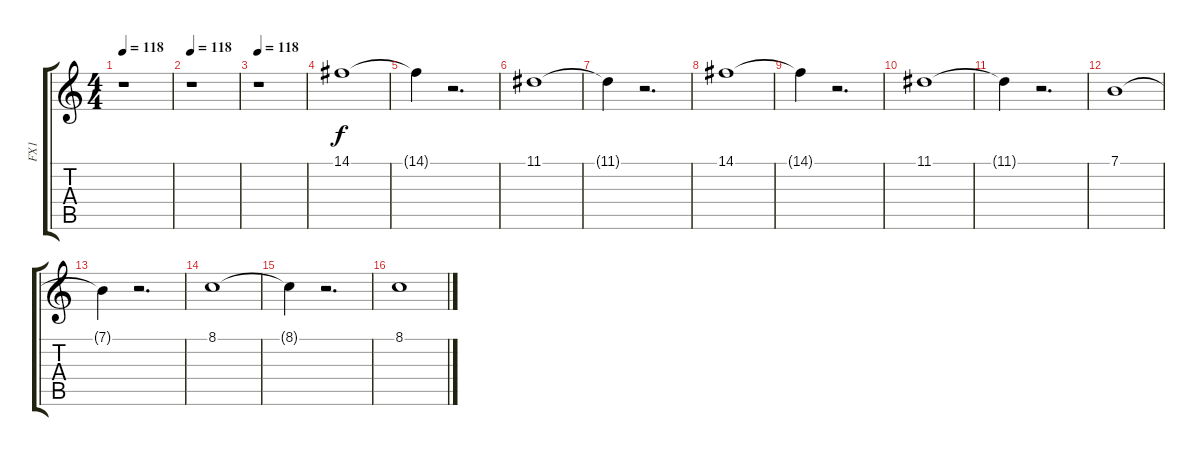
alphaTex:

\track ("FX1" "FX1") {instrument pad1newage}
\staff {score tabs}
\tuning (E4 B3 G3 D3 A2 D2) {hide}
\ts (4 4)
\tempo 118
\clef g2
\ks c
r.1{dy f} |
\tempo 118
r.1 |
\tempo 118
r.1 |
14.1.1 |
14.1{t}.4 r.2{d} |
11.1.1 |
11.1{t}.4 r.2{d} |
14.1.1 |
14.1{t}.4 r.2{d} |
11.1.1 |
11.1{t}.4 r.2{d} |
7.1.1 |
7.1{t}.4 r.2{d} |
8.1.1 |
8.1{t}.4 r.2{d} |
8.1.1
